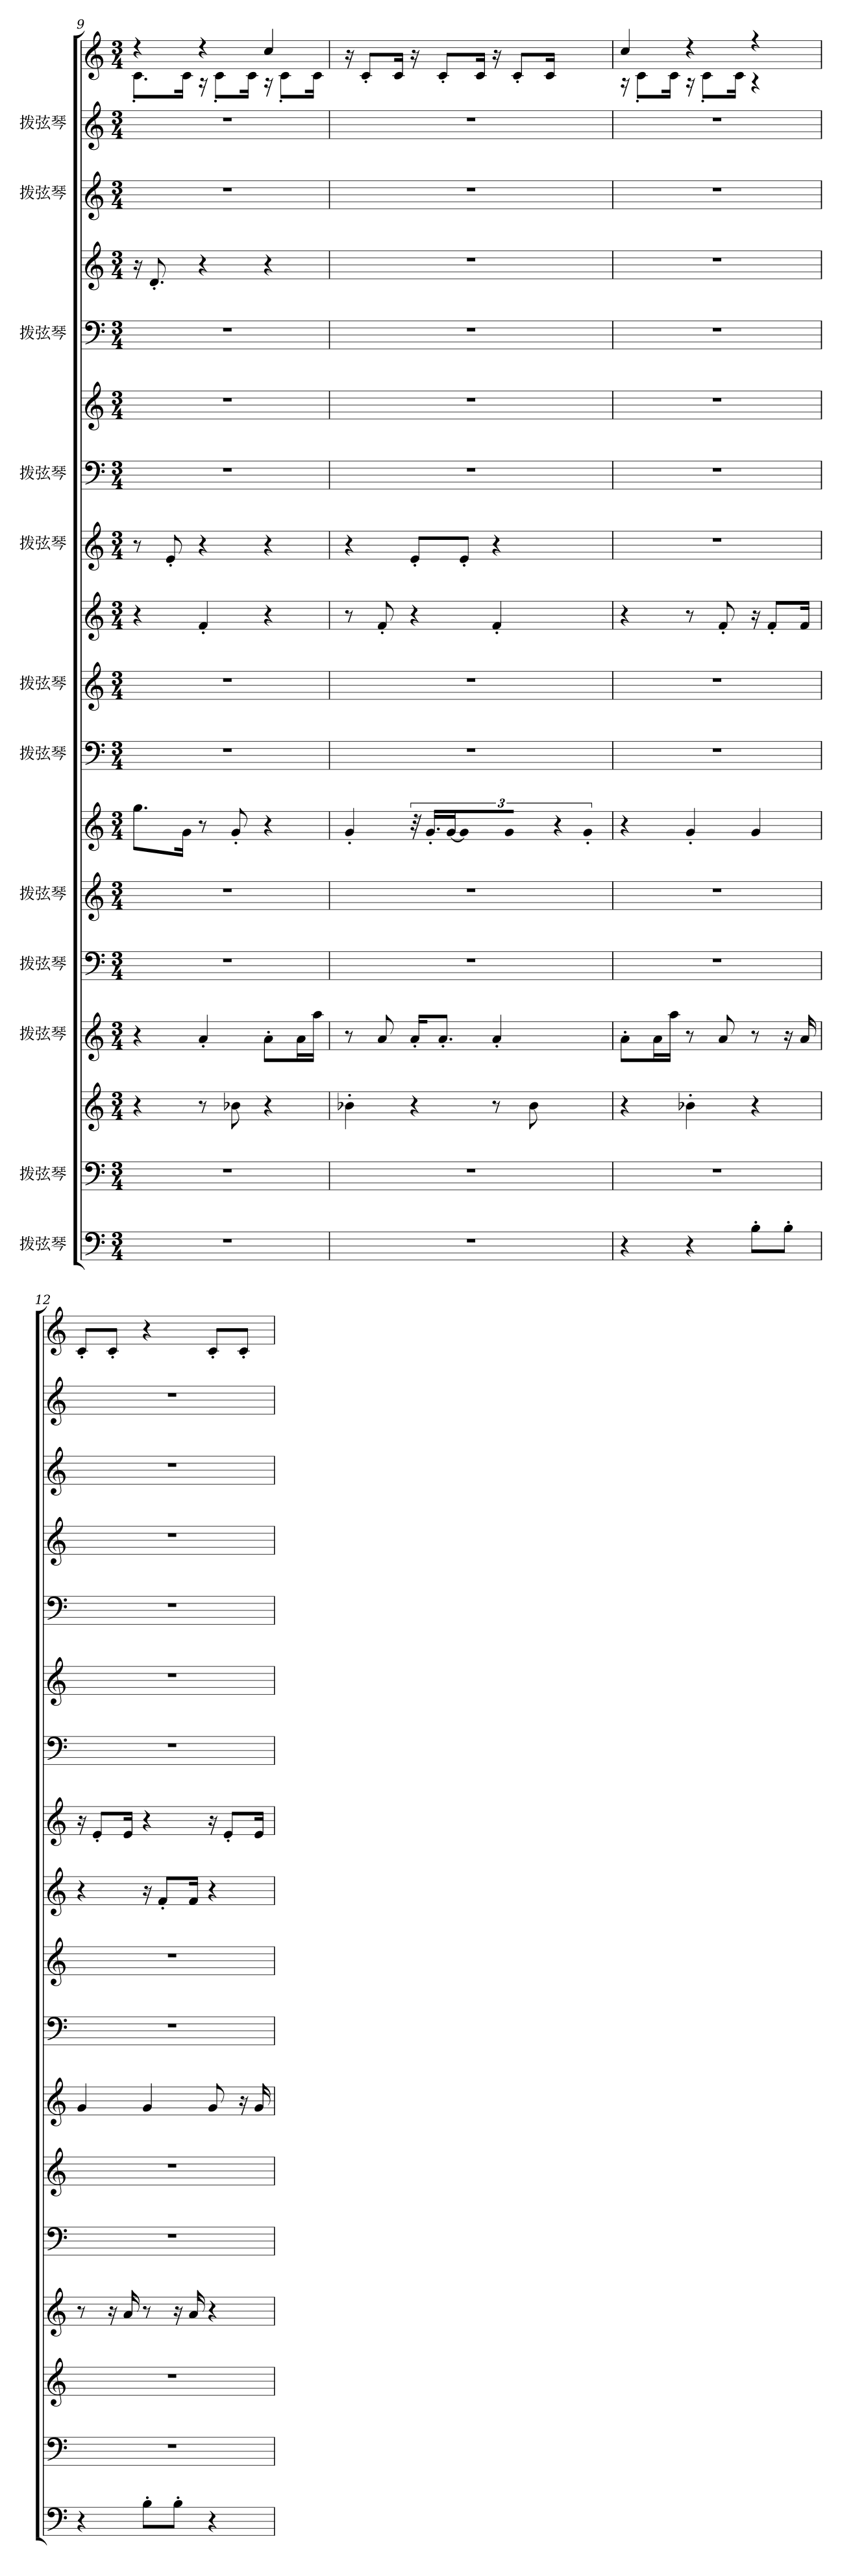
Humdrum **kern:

**kern	**kern	**kern	**kern	**kern	**kern	**kern	**kern	**kern	**kern	**kern	**kern	**kern	**kern	**kern	**kern	**kern	**kern
*part12	*part11	*part11	*part10	*part9	*part8	*part8	*part7	*part6	*part6	*part5	*part4	*part4	*part3	*part3	*part2	*part1	*part1
*staff18	*staff17	*staff16	*staff15	*staff14	*staff13	*staff12	*staff11	*staff10	*staff9	*staff8	*staff7	*staff6	*staff5	*staff4	*staff3	*staff2	*staff1
*I"拨弦琴	*I"拨弦琴	*	*I"拨弦琴	*I"拨弦琴	*I"拨弦琴	*	*I"拨弦琴	*I"拨弦琴	*	*I"拨弦琴	*I"拨弦琴	*	*I"拨弦琴	*	*I"拨弦琴	*I"拨弦琴	*
*clefF4	*clefF4	*clefG2	*clefG2	*clefF4	*clefG2	*clefG2	*clefF4	*clefG2	*clefG2	*clefG2	*clefF4	*clefG2	*clefF4	*clefG2	*clefG2	*clefG2	*clefG2
*k[]	*k[]	*k[]	*k[]	*k[]	*k[]	*k[]	*k[]	*k[]	*k[]	*k[]	*k[]	*k[]	*k[]	*k[]	*k[]	*k[]	*k[]
*M3/4	*M3/4	*M3/4	*M3/4	*M3/4	*M3/4	*M3/4	*M3/4	*M3/4	*M3/4	*M3/4	*M3/4	*M3/4	*M3/4	*M3/4	*M3/4	*M3/4	*M3/4
=9	=9	=9	=9	=9	=9	=9	=9	=9	=9	=9	=9	=9	=9	=9	=9	=9	=9
*	*	*	*	*	*	*	*	*	*	*	*	*	*	*	*	*	*^
2.r	2.r	4r	4r	2.r	2.r	8.gg\L	2.r	2.r	4r	8r	2.r	2.r	2.r	16r	2.r	2.r	4r	8.c'\L
.	.	.	.	.	.	.	.	.	.	.	.	.	.	8.d'/	.	.	.	.
.	.	.	.	.	.	.	.	.	.	8e'/	.	.	.	.	.	.	.	.
.	.	.	.	.	.	16g\Jk	.	.	.	.	.	.	.	.	.	.	.	16c\Jk
.	.	8r	4a'/	.	.	8r	.	.	4f'/	4r	.	.	.	4r	.	.	4r	16r
.	.	.	.	.	.	.	.	.	.	.	.	.	.	.	.	.	.	8c'\L
.	.	8b-X\	.	.	.	8g'/	.	.	.	.	.	.	.	.	.	.	.	.
.	.	.	.	.	.	.	.	.	.	.	.	.	.	.	.	.	.	16c\Jk
.	.	4r	8a'\L	.	.	4r	.	.	4r	4r	.	.	.	4r	.	.	4cc/	16r
.	.	.	.	.	.	.	.	.	.	.	.	.	.	.	.	.	.	8c'\L
.	.	.	16a\L	.	.	.	.	.	.	.	.	.	.	.	.	.	.	.
.	.	.	16aa\JJ	.	.	.	.	.	.	.	.	.	.	.	.	.	.	16c\Jk
*	*	*	*	*	*	*	*	*	*	*	*	*	*	*	*	*	*v	*v
!!LO:PB:g=z
=10	=10	=10	=10	=10	=10	=10	=10	=10	=10	=10	=10	=10	=10	=10	=10	=10	=10
2.r	2.r	4b-X'\	8r	2.r	2.r	4g'/	2.r	2.r	8r	4r	2.r	2.r	2.r	2.r	2.r	2.r	16r
.	.	.	.	.	.	.	.	.	.	.	.	.	.	.	.	.	8c'/L
.	.	.	8a/	.	.	.	.	.	8f'/	.	.	.	.	.	.	.	.
.	.	.	.	.	.	.	.	.	.	.	.	.	.	.	.	.	16c/Jk
.	.	4r	16a'/KL	.	.	48r	.	.	4r	8e'/L	.	.	.	.	.	.	16r
.	.	.	.	.	.	24.g'/LL	.	.	.	.	.	.	.	.	.	.	.
.	.	.	8.a'/J	.	.	.	.	.	.	.	.	.	.	.	.	.	8c'/L
.	.	.	.	.	.	[24g/	.	.	.	.	.	.	.	.	.	.	.
.	.	.	.	.	.	16g/]	.	.	.	8e'/J	.	.	.	.	.	.	.
.	.	.	.	.	.	16g/JJ	.	.	.	.	.	.	.	.	.	.	16c/Jk
.	.	8r	4a'/	.	.	8r	.	.	4f'/	4r	.	.	.	.	.	.	16r
.	.	.	.	.	.	.	.	.	.	.	.	.	.	.	.	.	8c'/L
.	.	8b-\	.	.	.	8g'/	.	.	.	.	.	.	.	.	.	.	.
.	.	.	.	.	.	.	.	.	.	.	.	.	.	.	.	.	16c/Jk
=11	=11	=11	=11	=11	=11	=11	=11	=11	=11	=11	=11	=11	=11	=11	=11	=11	=11
*	*	*	*	*	*	*	*	*	*	*	*	*	*	*	*	*	*^
4r	2.r	4r	8a'\L	2.r	2.r	4r	2.r	2.r	4r	2.r	2.r	2.r	2.r	2.r	2.r	2.r	4cc/	16r
.	.	.	.	.	.	.	.	.	.	.	.	.	.	.	.	.	.	8c'\L
.	.	.	16a\L	.	.	.	.	.	.	.	.	.	.	.	.	.	.	.
.	.	.	16aa\JJ	.	.	.	.	.	.	.	.	.	.	.	.	.	.	16c\Jk
4r	.	4b-X'\	8r	.	.	4g'/	.	.	8r	.	.	.	.	.	.	.	4r	16r
.	.	.	.	.	.	.	.	.	.	.	.	.	.	.	.	.	.	8c'\L
.	.	.	8a/	.	.	.	.	.	8f'/	.	.	.	.	.	.	.	.	.
.	.	.	.	.	.	.	.	.	.	.	.	.	.	.	.	.	.	16c\Jk
8B'\L	.	4r	8r	.	.	4g/	.	.	16r	.	.	.	.	.	.	.	4r	4r
.	.	.	.	.	.	.	.	.	8f'/L	.	.	.	.	.	.	.	.	.
8B'\J	.	.	16r	.	.	.	.	.	.	.	.	.	.	.	.	.	.	.
.	.	.	16a/	.	.	.	.	.	16f/Jk	.	.	.	.	.	.	.	.	.
*	*	*	*	*	*	*	*	*	*	*	*	*	*	*	*	*	*v	*v
=12	=12	=12	=12	=12	=12	=12	=12	=12	=12	=12	=12	=12	=12	=12	=12	=12	=12
4r	2.r	2.r	8r	2.r	2.r	4g/	2.r	2.r	4r	16r	2.r	2.r	2.r	2.r	2.r	2.r	8c'/L
.	.	.	.	.	.	.	.	.	.	8e'/L	.	.	.	.	.	.	.
.	.	.	16r	.	.	.	.	.	.	.	.	.	.	.	.	.	8c'/J
.	.	.	16a/	.	.	.	.	.	.	16e/Jk	.	.	.	.	.	.	.
8B'\L	.	.	8r	.	.	4g/	.	.	16r	4r	.	.	.	.	.	.	4r
.	.	.	.	.	.	.	.	.	8f'/L	.	.	.	.	.	.	.	.
8B'\J	.	.	16r	.	.	.	.	.	.	.	.	.	.	.	.	.	.
.	.	.	16a/	.	.	.	.	.	16f/Jk	.	.	.	.	.	.	.	.
4r	.	.	4r	.	.	8g/	.	.	4r	16r	.	.	.	.	.	.	8c'/L
.	.	.	.	.	.	.	.	.	.	8e'/L	.	.	.	.	.	.	.
.	.	.	.	.	.	16r	.	.	.	.	.	.	.	.	.	.	8c'/J
.	.	.	.	.	.	16g/	.	.	.	16e/Jk	.	.	.	.	.	.	.
=	=	=	=	=	=	=	=	=	=	=	=	=	=	=	=	=	=
*-	*-	*-	*-	*-	*-	*-	*-	*-	*-	*-	*-	*-	*-	*-	*-	*-	*-
